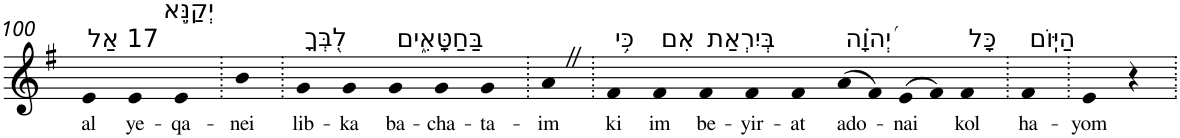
**kern	**text
*part1	*part1
*staff1	*staff1
*I"Piano	*
*I'Pno	*
!!LO:PB:g=z
*clefG2	*
*k[f#]	*
*G:	*
=100	=100
!LO:TX:a:t=17 אַל	!
!	!LO:LY:b
4e	al
!LO:TX:a:t=יְקַנֵּ֣א	!
!	!LO:LY:b
4e	ye-
!	!LO:LY:b
4e	-qa-
=101.	=101.
!	!LO:LY:b
4b	-nei
=102.	=102.
!LO:TX:a:t=לִ֭בְּךָ	!
!	!LO:LY:b
4g	lib-
!	!LO:LY:b
4g	-ka
!LO:TX:a:t=בַּחַטָּאִ֑ים	!
!	!LO:LY:b
4g	ba-
!	!LO:LY:b
4g	-cha-
!	!LO:LY:b
4g	-ta-
=103.	=103.
!	!LO:LY:b
4aZ	-im
=104.	=104.
!LO:TX:a:t=כִּ֥י	!
!	!LO:LY:b
4f#	ki
!LO:TX:a:t=אִם	!
!	!LO:LY:b
4f#	im
!LO:TX:a:t=בְּיִרְאַת	!
!	!LO:LY:b
4f#	be-
!	!LO:LY:b
4f#	-yir-
!	!LO:LY:b
4f#	-at
!LO:TX:a:t=יְ֝הוָ֗ה	!
!	!LO:LY:b
(>8a	ado-
8f#)	.
!	!LO:LY:b
(>8e	-nai
8f#)	.
!LO:TX:a:t=כָּל	!
!	!LO:LY:b
4f#	kol
=105.	=105.
!LO:TX:a:t=הַיּֽוֹם	!
!	!LO:LY:b
4f#	ha-
=106.	=106.
!	!LO:LY:b
4e	-yom
4r	.
=.	=.
*-	*-
